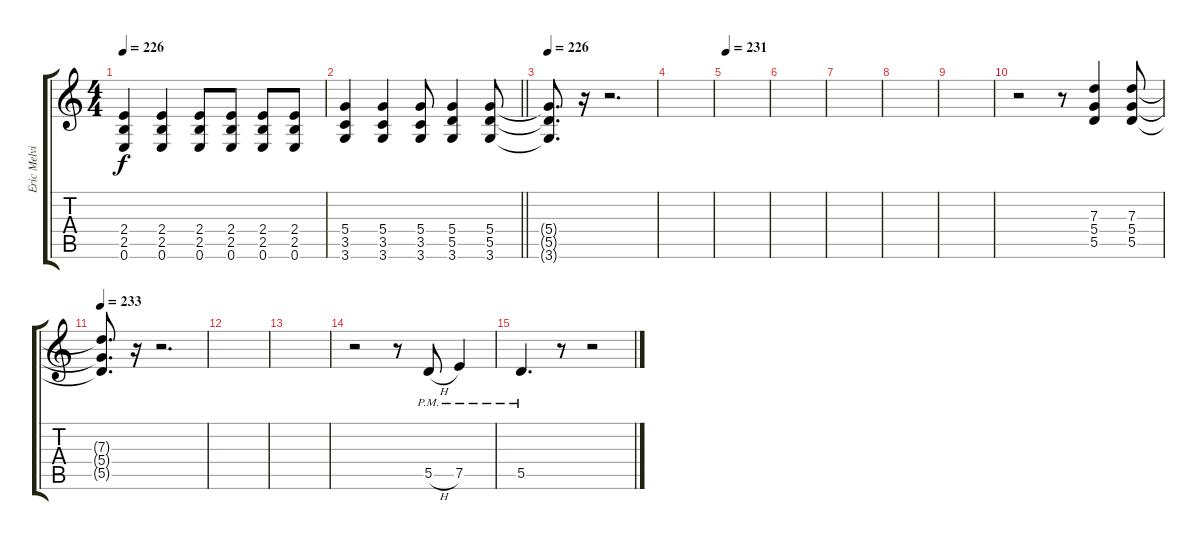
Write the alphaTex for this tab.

\track ("Eric Melvin" "Eric Melvi") {instrument distortionguitar}
\staff {score tabs}
\tuning (E4 B3 G3 D3 A2 E2) {hide}
\ts (4 4)
\tempo 226
\clef g2
\ks c
(2.4 2.5 0.6).4{dy f} (2.4 2.5 0.6).4 (2.4 2.5 0.6).8 (2.4 2.5 0.6).8 (2.4 2.5 0.6).8 (2.4 2.5 0.6).8 |
\barLineRight lightlight
(5.4 3.5 3.6).4 (5.4 3.5 3.6).4 (5.4 3.5 3.6).8 (5.4 5.5 3.6).4 (5.4 5.5 3.6).8 |
\section ("" "")
\tempo 226
(5.4{t} 5.5{t} 3.6{t}).8{d} r.16 r.2{d} |
|
\tempo 231
|
|
|
|
|
r.2 r.8 (7.3 5.4 5.5).4 (7.3 5.4 5.5).8 |
\tempo 233
(7.3{t} 5.4{t} 5.5{t}).8{d} r.16 r.2{d} |
|
|
r.2 r.8 5.5{h pm}.8 7.5{pm}.4 |
5.5{pm}.4{d} r.8 r.2
